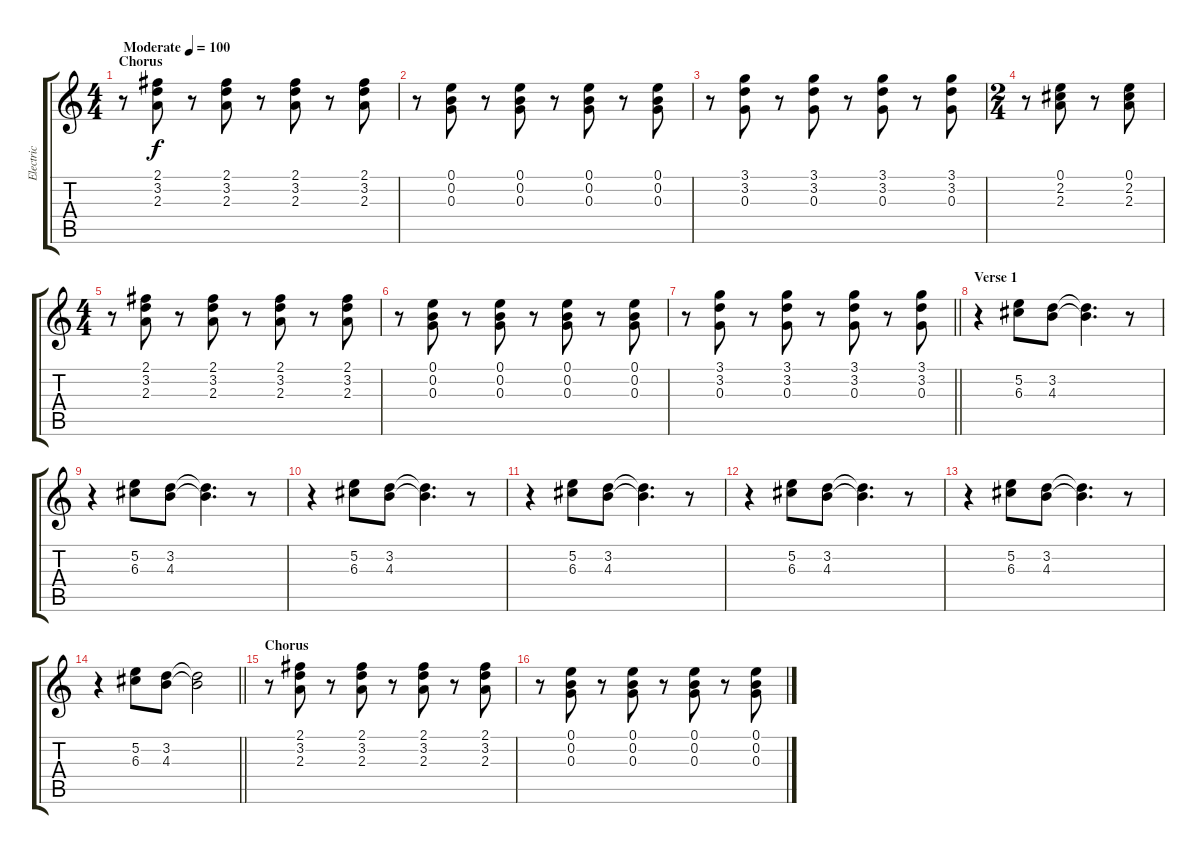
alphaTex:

\track ("Electric" "Electric") {instrument overdrivenguitar}
\staff {score tabs}
\tuning (E4 B3 G3 D3 A2 E2) {hide}
\ts (4 4)
\section ("" "Chorus")
\tempo (100 "Moderate")
\clef g2
\ks c
r.8{dy f instrument overdrivenguitar} (2.1 3.2 2.3).8 r.8 (2.1 3.2 2.3).8 r.8 (2.1 3.2 2.3).8 r.8 (2.1 3.2 2.3).8 |
r.8 (0.1 0.2 0.3).8 r.8 (0.1 0.2 0.3).8 r.8 (0.1 0.2 0.3).8 r.8 (0.1 0.2 0.3).8 |
r.8 (3.1 3.2 0.3).8 r.8 (3.1 3.2 0.3).8 r.8 (3.1 3.2 0.3).8 r.8 (3.1 3.2 0.3).8 |
\ts (2 4)
r.8 (0.1 2.2 2.3).8 r.8 (0.1 2.2 2.3).8 |
\ts (4 4)
r.8 (2.1 3.2 2.3).8 r.8 (2.1 3.2 2.3).8 r.8 (2.1 3.2 2.3).8 r.8 (2.1 3.2 2.3).8 |
r.8 (0.1 0.2 0.3).8 r.8 (0.1 0.2 0.3).8 r.8 (0.1 0.2 0.3).8 r.8 (0.1 0.2 0.3).8 |
\barLineRight lightlight
r.8 (3.1 3.2 0.3).8 r.8 (3.1 3.2 0.3).8 r.8 (3.1 3.2 0.3).8 r.8 (3.1 3.2 0.3).8 |
\section ("" "Verse 1")
r.4 (5.2 6.3).8 (3.2 4.3).8 (3.2{t} 4.3{t}).4{d} r.8 |
r.4 (5.2 6.3).8 (3.2 4.3).8 (3.2{t} 4.3{t}).4{d} r.8 |
r.4 (5.2 6.3).8 (3.2 4.3).8 (3.2{t} 4.3{t}).4{d} r.8 |
r.4 (5.2 6.3).8 (3.2 4.3).8 (3.2{t} 4.3{t}).4{d} r.8 |
r.4 (5.2 6.3).8 (3.2 4.3).8 (3.2{t} 4.3{t}).4{d} r.8 |
r.4 (5.2 6.3).8 (3.2 4.3).8 (3.2{t} 4.3{t}).4{d} r.8 |
\barLineRight lightlight
r.4 (5.2 6.3).8 (3.2 4.3).8 (3.2{t} 4.3{t}).2 |
\section ("" "Chorus")
r.8 (2.1 3.2 2.3).8 r.8 (2.1 3.2 2.3).8 r.8 (2.1 3.2 2.3).8 r.8 (2.1 3.2 2.3).8 |
r.8 (0.1 0.2 0.3).8 r.8 (0.1 0.2 0.3).8 r.8 (0.1 0.2 0.3).8 r.8 (0.1 0.2 0.3).8
